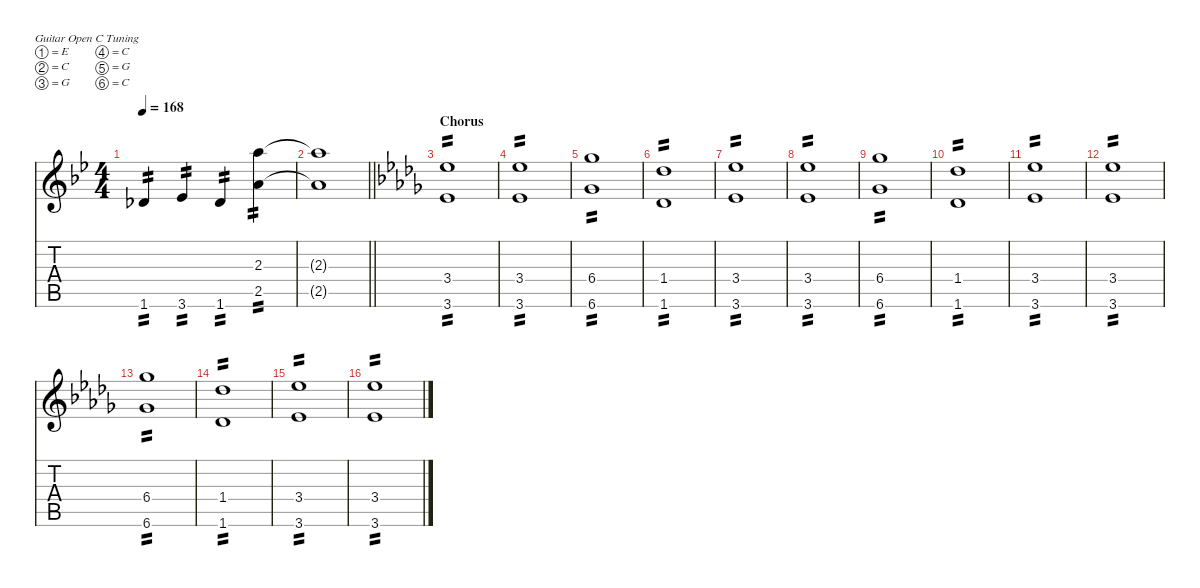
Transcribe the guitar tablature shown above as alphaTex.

\defaultSystemsLayout 4
\hideDynamics
\bracketExtendMode nobrackets
\singleTrackTrackNamePolicy hidden
\multiTrackTrackNamePolicy hidden
\firstSystemTrackNameMode fullname
\firstSystemTrackNameOrientation horizontal
\otherSystemsTrackNameOrientation horizontal
\track ("Guitar 1" "dist.guit.") {instrument distortionguitar}
\staff {score tabs}
\tuning (E4 C4 G3 C3 G2 C2)
\ts (4 4)
\tempo 168
\clef g2
\ks bb
1.6{acc b}.4{ot 8vb tp 2 dy f beam Up} 3.6{acc b}.4{ot 8vb tp 2 beam Up} 1.6{acc b}.4{ot 8vb tp 2 beam Up} (2.3{acc forcenatural} 2.5{acc forcenatural}).4{ot 8vb tp 2 beam Down} |
\barLineRight lightlight
(2.3{t acc forcenatural} 2.5{t acc forcenatural}).1{ot 8vb beam Down} |
\section ("" "Chorus")
\ks db
(3.4{acc b} 3.6{acc b}).1{ot 8vb tp 2 beam Up} |
(3.4{acc b} 3.6{acc b}).1{ot 8vb tp 2 beam Up} |
(6.4{acc b} 6.6{acc b}).1{ot 8vb tp 2 beam Down} |
(1.4{acc b} 1.6{acc b}).1{ot 8vb tp 2 beam Up} |
(3.4{acc b} 3.6{acc b}).1{ot 8vb tp 2 beam Up} |
(3.4{acc b} 3.6{acc b}).1{ot 8vb tp 2 beam Up} |
(6.4{acc b} 6.6{acc b}).1{ot 8vb tp 2 beam Down} |
(1.4{acc b} 1.6{acc b}).1{ot 8vb tp 2 beam Up} |
(3.4{acc b} 3.6{acc b}).1{ot 8vb tp 2 beam Up} |
(3.4{acc b} 3.6{acc b}).1{ot 8vb tp 2 beam Up} |
(6.4{acc b} 6.6{acc b}).1{ot 8vb tp 2 beam Down} |
(1.4{acc b} 1.6{acc b}).1{ot 8vb tp 2 beam Up} |
(3.4{acc b} 3.6{acc b}).1{ot 8vb tp 2 beam Up} |
(3.4{acc b} 3.6{acc b}).1{ot 8vb tp 2 beam Up}
